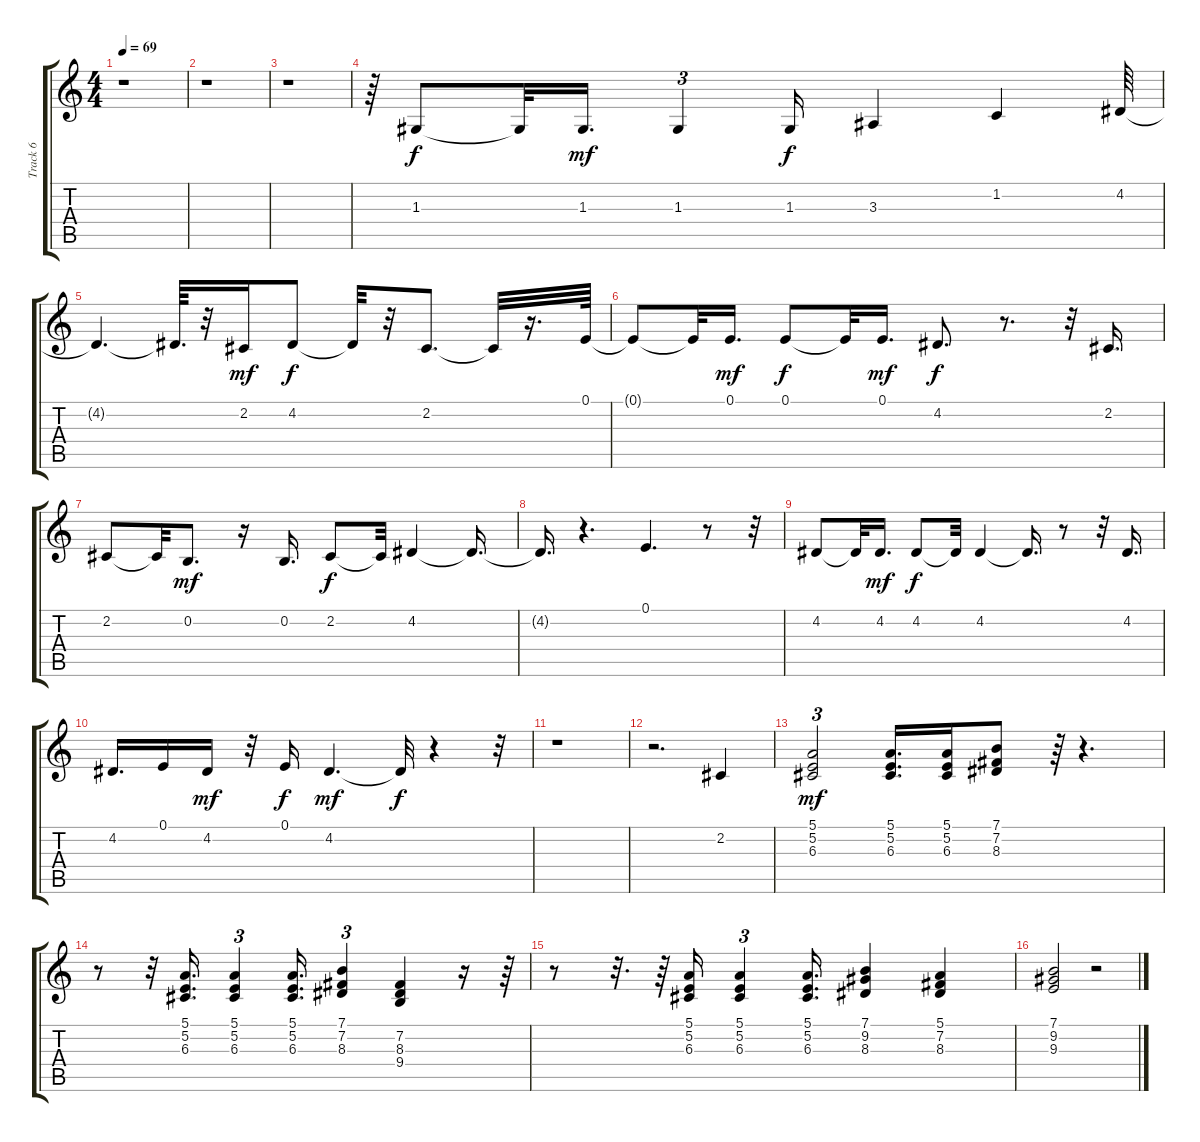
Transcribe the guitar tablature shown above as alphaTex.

\track ("Track 6" "Track 6") {instrument synthstrings1}
\staff {score tabs}
\tuning (E4 B3 G3 D3 A2 E2) {hide}
\ts (4 4)
\tempo 69
\clef g2
\ks c
r.1{dy f} |
r.1 |
r.1 |
r.64 1.3.8 1.3{t}.32 1.3.16{d dy mf} 1.3.4{tu (3 2)} 1.3.16{dy f} 3.3.4 1.2.4 4.2.64 |
4.2{t}.4{d} 4.2{t}.64{d} r.32 2.2.16{dy mf} 4.2.8{dy f} 4.2{t}.32 r.32 2.2.8{d} 2.2{t}.32 r.16{d} 0.1.64 |
0.1{t}.8 0.1{t}.32 0.1.16{d dy mf} 0.1.8{dy f} 0.1{t}.32 0.1.16{d dy mf} 4.2.8{d dy f} r.8{d} r.32 2.2.16{d} |
2.2.8 2.2{t}.32 0.2.8{d dy mf} r.16 0.2.16{d} 2.2.8{dy f} 2.2{t}.32 4.2.4 4.2{t}.16{d} |
4.2{t}.16{d} r.4{d} 0.1.4{d} r.8 r.32 |
4.2.8 4.2{t}.32 4.2.16{d dy mf} 4.2.8{dy f} 4.2{t}.32 4.2.4 4.2{t}.16{d} r.8 r.32 4.2.16{d} |
4.2.16{d} 0.1.16 4.2.16{dy mf} r.32 0.1.16{dy f} 4.2.4{d dy mf} 4.2{t}.32{dy f} r.4 r.32 |
r.1 |
r.2{d} 2.2.4 |
(5.1 5.2 6.3).2{tu (3 2) dy mf} (5.1 5.2 6.3).16{d} (5.1 5.2 6.3).16 (7.1 7.2 8.3).8 r.64 r.4{d} |
r.8 r.32 (5.1 5.2 6.3).16{d} (5.1 5.2 6.3).4{tu (3 2)} (5.1 5.2 6.3).16{d} (7.1 7.2 8.3).4{tu (3 2)} (7.2 8.3 9.4).4 r.16 r.64 |
r.8 r.32{d} r.64 (5.1 5.2 6.3).16 (5.1 5.2 6.3).4{tu (3 2)} (5.1 5.2 6.3).16{d} (7.1 9.2 8.3).4 (5.1 7.2 8.3).4 |
(7.1 9.2 9.3).2 r.2
